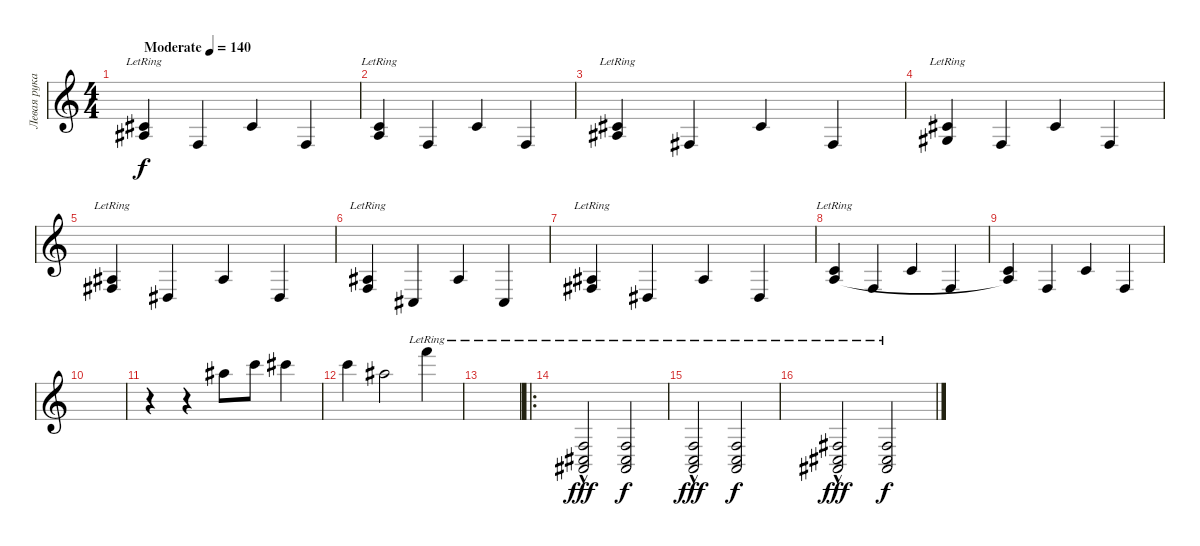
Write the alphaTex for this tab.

\track ("Левая рука" "Левая рука") {instrument acousticgrandpiano}
\staff {score}
\tuning (E4 B3 G3 D3 A2 E2) {hide}
\ts (4 4)
\tempo (140 "Moderate")
\clef g2
\ks c
(6.3 8.4{lr}).4{dy f instrument acousticgrandpiano} 3.4.4 6.3.4 3.4.4 |
(1.2 2.3{lr}).4 3.4.4 1.2.4 3.4.4 |
(2.2 3.3{lr}).4 4.4.4 2.2.4 4.4.4 |
(2.2 1.3{lr}).4 3.4.4 2.2.4 3.4.4 |
(3.3 4.4{lr}).4 1.4.4 3.3.4 1.4.4 |
(3.3 3.4{lr}).4 4.5.4 3.3.4 4.5.4 |
(3.3 4.4{lr}).4 1.4.4 3.3.4 1.4.4 |
(1.2 2.3{lr}).4 3.4.4 1.2.4 3.4.4 |
(1.2 2.3{t}).4 3.4.4 1.2.4 3.4.4 |
|
r.4 r.4 18.1.8 20.1.8 21.1.4 |
20.1.4 18.1.2 25.1{lr}.4 |
|
\ro
(3.4{hac lr} 4.5{hac lr} 6.6{hac lr}).2{dy fff} (3.4{lr} 4.5{lr} 6.6{lr}).2{dy f} |
(3.4{hac lr} 3.5{hac lr} 5.6{hac lr}).2{dy fff} (3.4{lr} 3.5{lr} 5.6{lr}).2{dy f} |
(4.4{hac lr} 1.5{hac lr} 9.6{hac lr}).2{dy fff} (4.4{lr} 1.5{lr} 9.6{lr}).2{dy f}
